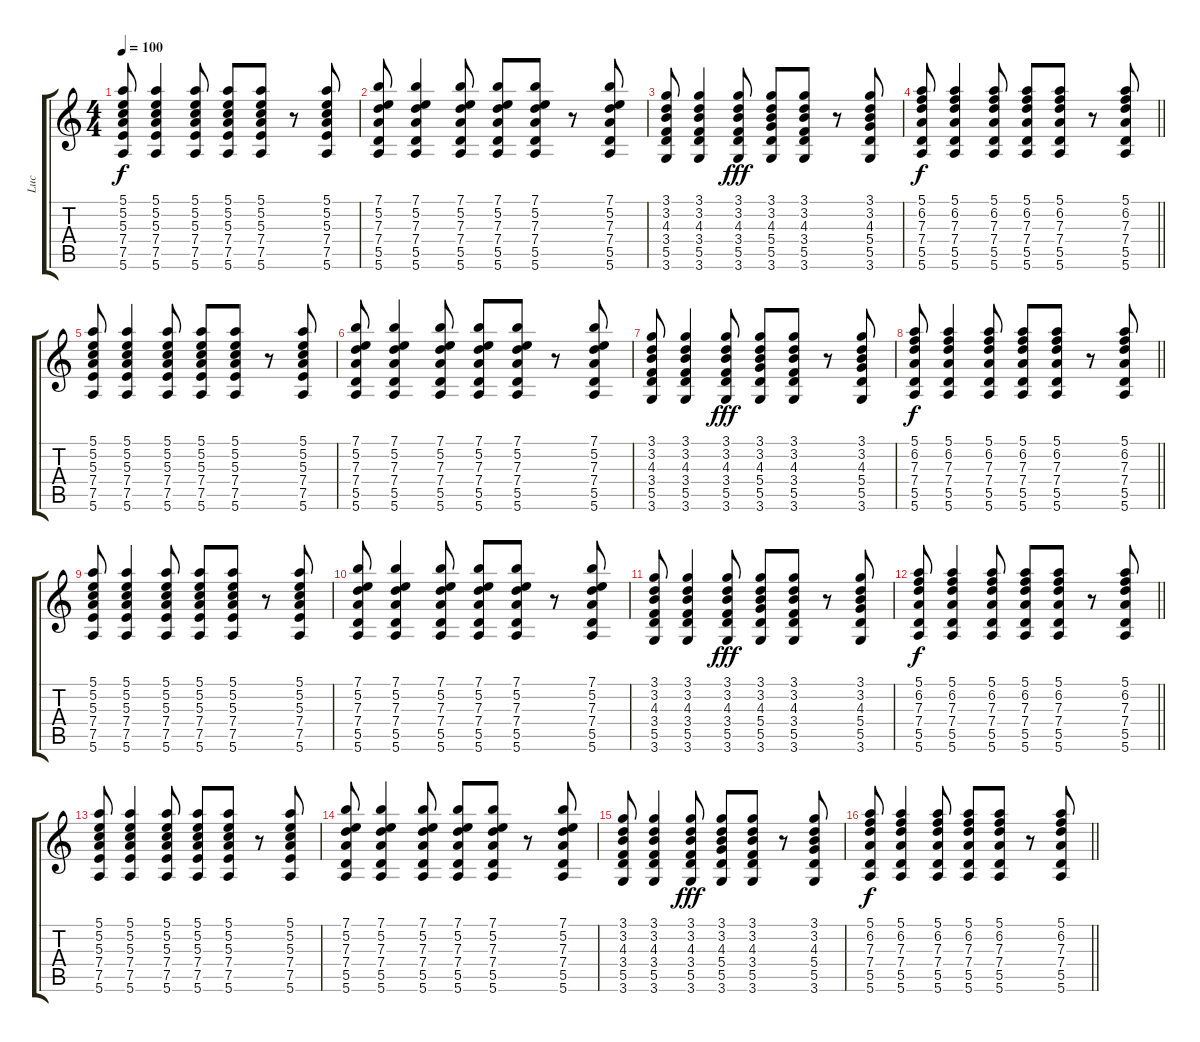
\track ("Luc" "Luc") {instrument acousticguitarsteel}
\staff {score tabs}
\tuning (E4 B3 G3 D3 A2 E2) {hide}
\ts (4 4)
\tempo 100
\clef g2
\ks c
(5.1 5.2 5.3 7.4 7.5 5.6).8{dy f} (5.1 5.2 5.3 7.4 7.5 5.6).4 (5.1 5.2 5.3 7.4 7.5 5.6).8 (5.1 5.2 5.3 7.4 7.5 5.6).8 (5.1 5.2 5.3 7.4 7.5 5.6).8 r.8 (5.1 5.2 5.3 7.4 7.5 5.6).8 |
(7.1 5.2 7.3 7.4 5.5 5.6).8 (7.1 5.2 7.3 7.4 5.5 5.6).4 (7.1 5.2 7.3 7.4 5.5 5.6).8 (7.1 5.2 7.3 7.4 5.5 5.6).8 (7.1 5.2 7.3 7.4 5.5 5.6).8 r.8 (7.1 5.2 7.3 7.4 5.5 5.6).8 |
(3.1 3.2 4.3 3.4 5.5 3.6).8 (3.1 3.2 4.3 3.4 5.5 3.6).4 (3.1 3.2 4.3 3.4 5.5 3.6).8{dy fff} (3.1 3.2 4.3 5.4 5.5 3.6).8 (3.1 3.2 4.3 3.4 5.5 3.6).8 r.8 (3.1 3.2 4.3 5.4 5.5 3.6).8 |
\barLineRight lightlight
(5.1 6.2 7.3 7.4 5.5 5.6).8{dy f} (5.1 6.2 7.3 7.4 5.5 5.6).4 (5.1 6.2 7.3 7.4 5.5 5.6).8 (5.1 6.2 7.3 7.4 5.5 5.6).8 (5.1 6.2 7.3 7.4 5.5 5.6).8 r.8 (5.1 6.2 7.3 7.4 5.5 5.6).8 |
(5.1 5.2 5.3 7.4 7.5 5.6).8 (5.1 5.2 5.3 7.4 7.5 5.6).4 (5.1 5.2 5.3 7.4 7.5 5.6).8 (5.1 5.2 5.3 7.4 7.5 5.6).8 (5.1 5.2 5.3 7.4 7.5 5.6).8 r.8 (5.1 5.2 5.3 7.4 7.5 5.6).8 |
(7.1 5.2 7.3 7.4 5.5 5.6).8 (7.1 5.2 7.3 7.4 5.5 5.6).4 (7.1 5.2 7.3 7.4 5.5 5.6).8 (7.1 5.2 7.3 7.4 5.5 5.6).8 (7.1 5.2 7.3 7.4 5.5 5.6).8 r.8 (7.1 5.2 7.3 7.4 5.5 5.6).8 |
(3.1 3.2 4.3 3.4 5.5 3.6).8 (3.1 3.2 4.3 3.4 5.5 3.6).4 (3.1 3.2 4.3 3.4 5.5 3.6).8{dy fff} (3.1 3.2 4.3 5.4 5.5 3.6).8 (3.1 3.2 4.3 3.4 5.5 3.6).8 r.8 (3.1 3.2 4.3 5.4 5.5 3.6).8 |
\barLineRight lightlight
(5.1 6.2 7.3 7.4 5.5 5.6).8{dy f} (5.1 6.2 7.3 7.4 5.5 5.6).4 (5.1 6.2 7.3 7.4 5.5 5.6).8 (5.1 6.2 7.3 7.4 5.5 5.6).8 (5.1 6.2 7.3 7.4 5.5 5.6).8 r.8 (5.1 6.2 7.3 7.4 5.5 5.6).8 |
(5.1 5.2 5.3 7.4 7.5 5.6).8 (5.1 5.2 5.3 7.4 7.5 5.6).4 (5.1 5.2 5.3 7.4 7.5 5.6).8 (5.1 5.2 5.3 7.4 7.5 5.6).8 (5.1 5.2 5.3 7.4 7.5 5.6).8 r.8 (5.1 5.2 5.3 7.4 7.5 5.6).8 |
(7.1 5.2 7.3 7.4 5.5 5.6).8 (7.1 5.2 7.3 7.4 5.5 5.6).4 (7.1 5.2 7.3 7.4 5.5 5.6).8 (7.1 5.2 7.3 7.4 5.5 5.6).8 (7.1 5.2 7.3 7.4 5.5 5.6).8 r.8 (7.1 5.2 7.3 7.4 5.5 5.6).8 |
(3.1 3.2 4.3 3.4 5.5 3.6).8 (3.1 3.2 4.3 3.4 5.5 3.6).4 (3.1 3.2 4.3 3.4 5.5 3.6).8{dy fff} (3.1 3.2 4.3 5.4 5.5 3.6).8 (3.1 3.2 4.3 3.4 5.5 3.6).8 r.8 (3.1 3.2 4.3 5.4 5.5 3.6).8 |
\barLineRight lightlight
(5.1 6.2 7.3 7.4 5.5 5.6).8{dy f} (5.1 6.2 7.3 7.4 5.5 5.6).4 (5.1 6.2 7.3 7.4 5.5 5.6).8 (5.1 6.2 7.3 7.4 5.5 5.6).8 (5.1 6.2 7.3 7.4 5.5 5.6).8 r.8 (5.1 6.2 7.3 7.4 5.5 5.6).8 |
(5.1 5.2 5.3 7.4 7.5 5.6).8 (5.1 5.2 5.3 7.4 7.5 5.6).4 (5.1 5.2 5.3 7.4 7.5 5.6).8 (5.1 5.2 5.3 7.4 7.5 5.6).8 (5.1 5.2 5.3 7.4 7.5 5.6).8 r.8 (5.1 5.2 5.3 7.4 7.5 5.6).8 |
(7.1 5.2 7.3 7.4 5.5 5.6).8 (7.1 5.2 7.3 7.4 5.5 5.6).4 (7.1 5.2 7.3 7.4 5.5 5.6).8 (7.1 5.2 7.3 7.4 5.5 5.6).8 (7.1 5.2 7.3 7.4 5.5 5.6).8 r.8 (7.1 5.2 7.3 7.4 5.5 5.6).8 |
(3.1 3.2 4.3 3.4 5.5 3.6).8 (3.1 3.2 4.3 3.4 5.5 3.6).4 (3.1 3.2 4.3 3.4 5.5 3.6).8{dy fff} (3.1 3.2 4.3 5.4 5.5 3.6).8 (3.1 3.2 4.3 3.4 5.5 3.6).8 r.8 (3.1 3.2 4.3 5.4 5.5 3.6).8 |
\barLineRight lightlight
(5.1 6.2 7.3 7.4 5.5 5.6).8{dy f} (5.1 6.2 7.3 7.4 5.5 5.6).4 (5.1 6.2 7.3 7.4 5.5 5.6).8 (5.1 6.2 7.3 7.4 5.5 5.6).8 (5.1 6.2 7.3 7.4 5.5 5.6).8 r.8 (5.1 6.2 7.3 7.4 5.5 5.6).8
